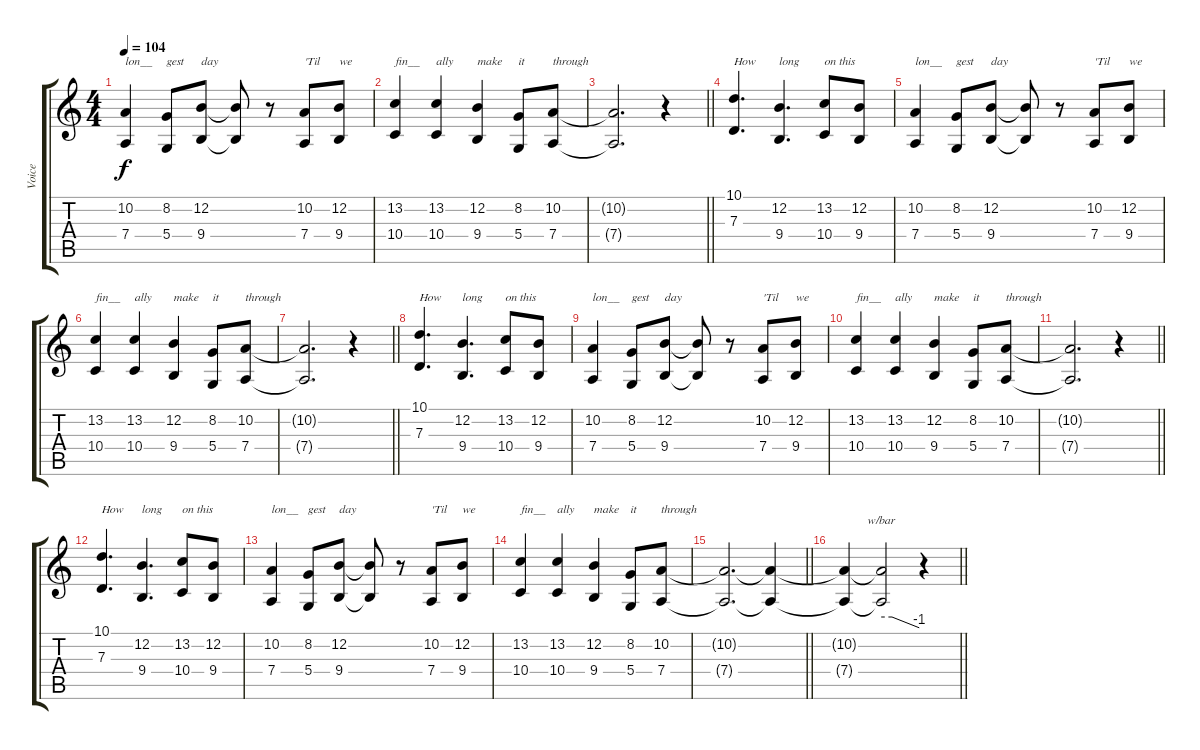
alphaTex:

\track ("Voice" "Voice") {instrument lead6voice}
\staff {score tabs}
\tuning (E4 B3 G3 D3 A2 E2) {hide}
\ts (4 4)
\tempo 104
\clef g2
\ks c
(10.2 7.4).4{txt "lon__" dy f} (8.2 5.4).8{txt "gest"} (12.2 9.4).8{txt "day"} (12.2{t} 9.4{t}).8 r.8 (10.2 7.4).8{txt "'Til"} (12.2 9.4).8{txt "we"} |
(13.2 10.4).4{txt "fin__"} (13.2 10.4).4{txt "ally"} (12.2 9.4).4{txt "make"} (8.2 5.4).8{txt "it"} (10.2 7.4).8{txt "through"} |
\barLineRight lightlight
(10.2{t} 7.4{t}).2{d} r.4 |
(10.1 7.3).4{d txt "How"} (12.2 9.4).4{d txt "long"} (13.2 10.4).8{txt "on this"} (12.2 9.4).8 |
(10.2 7.4).4{txt "lon__"} (8.2 5.4).8{txt "gest"} (12.2 9.4).8{txt "day"} (12.2{t} 9.4{t}).8 r.8 (10.2 7.4).8{txt "'Til"} (12.2 9.4).8{txt "we"} |
(13.2 10.4).4{txt "fin__"} (13.2 10.4).4{txt "ally"} (12.2 9.4).4{txt "make"} (8.2 5.4).8{txt "it"} (10.2 7.4).8{txt "through"} |
\barLineRight lightlight
(10.2{t} 7.4{t}).2{d} r.4 |
(10.1 7.3).4{d txt "How"} (12.2 9.4).4{d txt "long"} (13.2 10.4).8{txt "on this"} (12.2 9.4).8 |
(10.2 7.4).4{txt "lon__"} (8.2 5.4).8{txt "gest"} (12.2 9.4).8{txt "day"} (12.2{t} 9.4{t}).8 r.8 (10.2 7.4).8{txt "'Til"} (12.2 9.4).8{txt "we"} |
(13.2 10.4).4{txt "fin__"} (13.2 10.4).4{txt "ally"} (12.2 9.4).4{txt "make"} (8.2 5.4).8{txt "it"} (10.2 7.4).8{txt "through"} |
\barLineRight lightlight
(10.2{t} 7.4{t}).2{d} r.4 |
(10.1 7.3).4{d txt "How"} (12.2 9.4).4{d txt "long"} (13.2 10.4).8{txt "on this"} (12.2 9.4).8 |
(10.2 7.4).4{txt "lon__"} (8.2 5.4).8{txt "gest"} (12.2 9.4).8{txt "day"} (12.2{t} 9.4{t}).8 r.8 (10.2 7.4).8{txt "'Til"} (12.2 9.4).8{txt "we"} |
(13.2 10.4).4{txt "fin__"} (13.2 10.4).4{txt "ally"} (12.2 9.4).4{txt "make"} (8.2 5.4).8{txt "it"} (10.2 7.4).8{txt "through"} |
\barLineRight lightlight
(10.2{t} 7.4{t}).2{d} (10.2{t} 7.4{t}).4 |
\barLineRight lightlight
(10.2{t} 7.4{t}).4 (10.2{t} 7.4{t}).2{tbe (custom default 0 0 17 0 60 -4)} r.4
